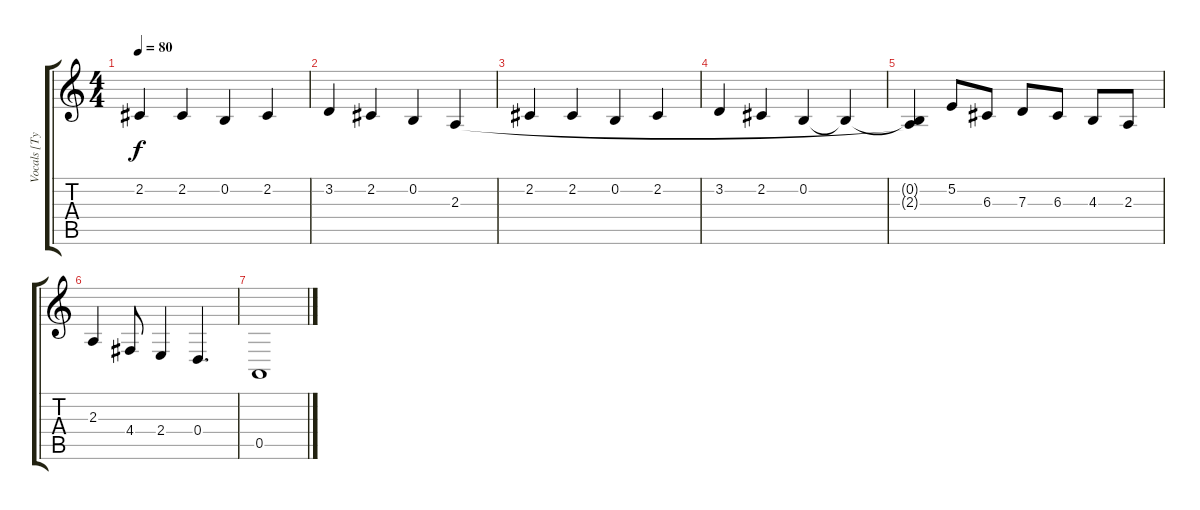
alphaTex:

\track ("Vocals [Tyler Ward]" "Vocals [Ty") {instrument clarinet}
\staff {score tabs}
\tuning (E4 B3 G3 D3 A2 E2) {hide}
\ts (4 4)
\tempo 80
\clef g2
\ks c
2.2.4{dy f} 2.2.4 0.2.4 2.2.4 |
3.2.4 2.2.4 0.2.4 2.3.4 |
2.2.4 2.2.4 0.2.4 2.2.4 |
3.2.4 2.2.4 0.2.4 0.2{t}.4 |
(0.2{t} 2.3{t}).4 5.2.8 6.3.8 7.3.8 6.3.8 4.3.8 2.3.8 |
2.3.4 4.4.8 2.4.4 0.4.4{d} |
0.5.1
